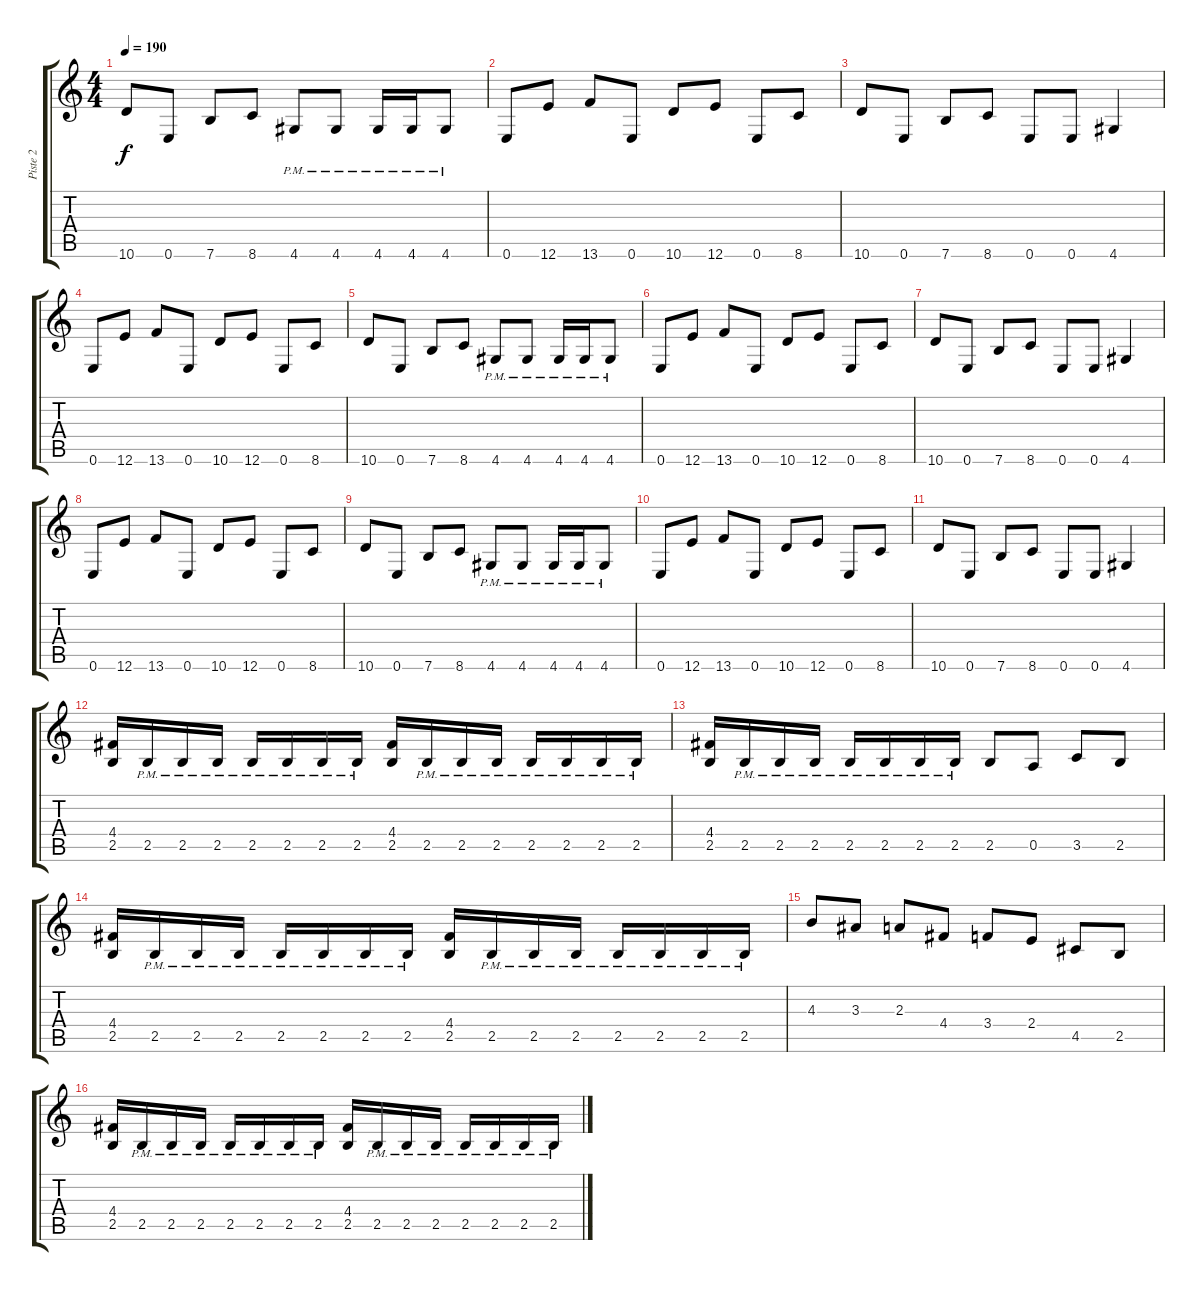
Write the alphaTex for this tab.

\track ("Piste 2" "Piste 2") {instrument distortionguitar}
\staff {score tabs}
\tuning (E4 B3 G3 D3 A2 E2) {hide}
\ts (4 4)
\tempo 190
\clef g2
\ks c
10.6.8{dy f} 0.6.8 7.6.8 8.6.8 4.6{pm}.8 4.6{pm}.8 4.6{pm}.16 4.6{pm}.16 4.6{pm}.8 |
0.6.8 12.6.8 13.6.8 0.6.8 10.6.8 12.6.8 0.6.8 8.6.8 |
10.6.8 0.6.8 7.6.8 8.6.8 0.6.8 0.6.8 4.6.4 |
0.6.8 12.6.8 13.6.8 0.6.8 10.6.8 12.6.8 0.6.8 8.6.8 |
10.6.8 0.6.8 7.6.8 8.6.8 4.6{pm}.8 4.6{pm}.8 4.6{pm}.16 4.6{pm}.16 4.6{pm}.8 |
0.6.8 12.6.8 13.6.8 0.6.8 10.6.8 12.6.8 0.6.8 8.6.8 |
10.6.8 0.6.8 7.6.8 8.6.8 0.6.8 0.6.8 4.6.4 |
0.6.8 12.6.8 13.6.8 0.6.8 10.6.8 12.6.8 0.6.8 8.6.8 |
10.6.8 0.6.8 7.6.8 8.6.8 4.6{pm}.8 4.6{pm}.8 4.6{pm}.16 4.6{pm}.16 4.6{pm}.8 |
0.6.8 12.6.8 13.6.8 0.6.8 10.6.8 12.6.8 0.6.8 8.6.8 |
10.6.8 0.6.8 7.6.8 8.6.8 0.6.8 0.6.8 4.6.4 |
(4.4 2.5).16 2.5{pm}.16 2.5{pm}.16 2.5{pm}.16 2.5{pm}.16 2.5{pm}.16 2.5{pm}.16 2.5{pm}.16 (4.4 2.5).16 2.5{pm}.16 2.5{pm}.16 2.5{pm}.16 2.5{pm}.16 2.5{pm}.16 2.5{pm}.16 2.5{pm}.16 |
(4.4 2.5).16 2.5{pm}.16 2.5{pm}.16 2.5{pm}.16 2.5{pm}.16 2.5{pm}.16 2.5{pm}.16 2.5{pm}.16 2.5.8 0.5.8 3.5.8 2.5.8 |
(4.4 2.5).16 2.5{pm}.16 2.5{pm}.16 2.5{pm}.16 2.5{pm}.16 2.5{pm}.16 2.5{pm}.16 2.5{pm}.16 (4.4 2.5).16 2.5{pm}.16 2.5{pm}.16 2.5{pm}.16 2.5{pm}.16 2.5{pm}.16 2.5{pm}.16 2.5{pm}.16 |
4.3.8 3.3.8 2.3.8 4.4.8 3.4.8 2.4.8 4.5.8 2.5.8 |
(4.4 2.5).16 2.5{pm}.16 2.5{pm}.16 2.5{pm}.16 2.5{pm}.16 2.5{pm}.16 2.5{pm}.16 2.5{pm}.16 (4.4 2.5).16 2.5{pm}.16 2.5{pm}.16 2.5{pm}.16 2.5{pm}.16 2.5{pm}.16 2.5{pm}.16 2.5{pm}.16
